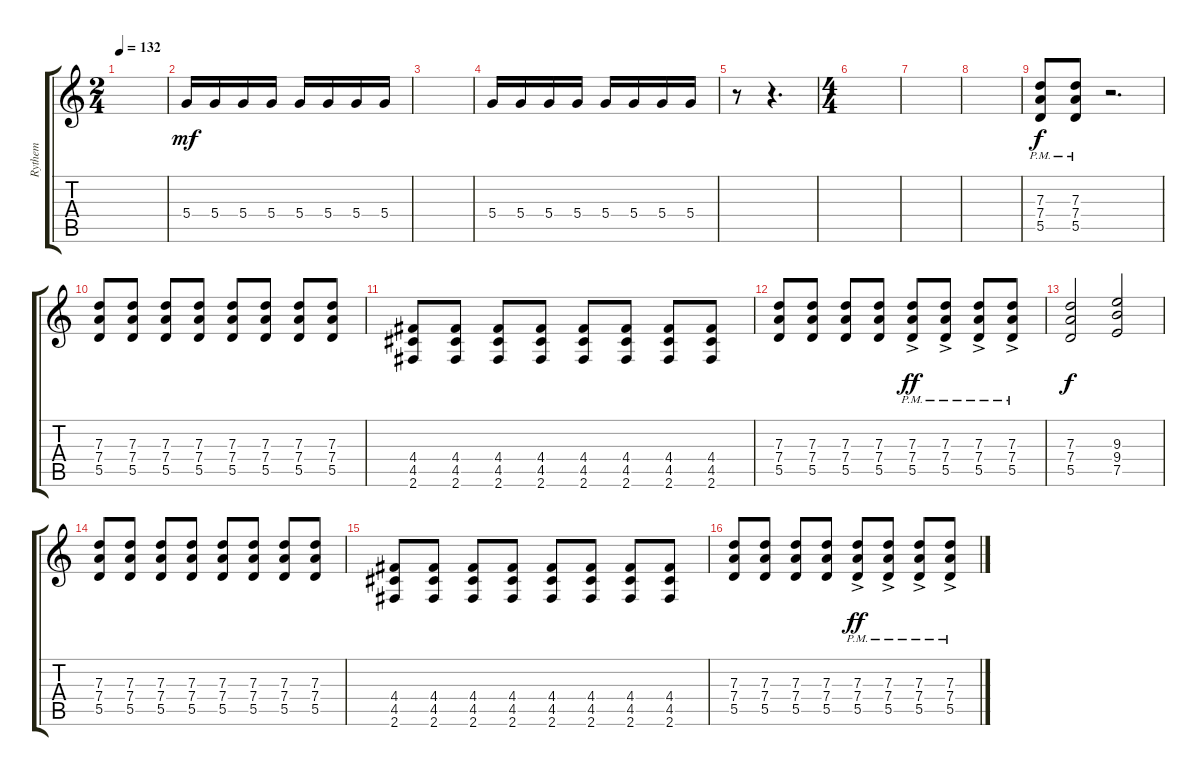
\track ("Rythem" "Rythem") {instrument distortionguitar}
\staff {score tabs}
\tuning (E4 B3 G3 D3 A2 E2) {hide}
\ts (2 4)
\tempo 132
\clef g2
\ks c
|
5.4.16{dy mf} 5.4.16 5.4.16 5.4.16 5.4.16 5.4.16 5.4.16 5.4.16 |
|
5.4.16 5.4.16 5.4.16 5.4.16 5.4.16 5.4.16 5.4.16 5.4.16 |
r.8 r.4{d} |
\ts (4 4)
|
|
|
(7.3{pm} 7.4{pm} 5.5{pm}).8{dy f} (7.3{pm} 7.4{pm} 5.5{pm}).8 r.2{d} |
(7.3 7.4 5.5).8 (7.3 7.4 5.5).8 (7.3 7.4 5.5).8 (7.3 7.4 5.5).8 (7.3 7.4 5.5).8 (7.3 7.4 5.5).8 (7.3 7.4 5.5).8 (7.3 7.4 5.5).8 |
(4.4 4.5 2.6).8 (4.4 4.5 2.6).8 (4.4 4.5 2.6).8 (4.4 4.5 2.6).8 (4.4 4.5 2.6).8 (4.4 4.5 2.6).8 (4.4 4.5 2.6).8 (4.4 4.5 2.6).8 |
(7.3 7.4 5.5).8 (7.3 7.4 5.5).8 (7.3 7.4 5.5).8 (7.3 7.4 5.5).8 (7.3{ac pm} 7.4{ac pm} 5.5{ac pm}).8{dy ff} (7.3{ac pm} 7.4{ac pm} 5.5{ac pm}).8 (7.3{ac pm} 7.4{ac pm} 5.5{ac pm}).8 (7.3{ac pm} 7.4{ac pm} 5.5{ac pm}).8 |
(7.3 7.4 5.5).2{dy f} (9.3 9.4 7.5).2 |
(7.3 7.4 5.5).8 (7.3 7.4 5.5).8 (7.3 7.4 5.5).8 (7.3 7.4 5.5).8 (7.3 7.4 5.5).8 (7.3 7.4 5.5).8 (7.3 7.4 5.5).8 (7.3 7.4 5.5).8 |
(4.4 4.5 2.6).8 (4.4 4.5 2.6).8 (4.4 4.5 2.6).8 (4.4 4.5 2.6).8 (4.4 4.5 2.6).8 (4.4 4.5 2.6).8 (4.4 4.5 2.6).8 (4.4 4.5 2.6).8 |
(7.3 7.4 5.5).8 (7.3 7.4 5.5).8 (7.3 7.4 5.5).8 (7.3 7.4 5.5).8 (7.3{ac pm} 7.4{ac pm} 5.5{ac pm}).8{dy ff} (7.3{ac pm} 7.4{ac pm} 5.5{ac pm}).8 (7.3{ac pm} 7.4{ac pm} 5.5{ac pm}).8 (7.3{ac pm} 7.4{ac pm} 5.5{ac pm}).8
